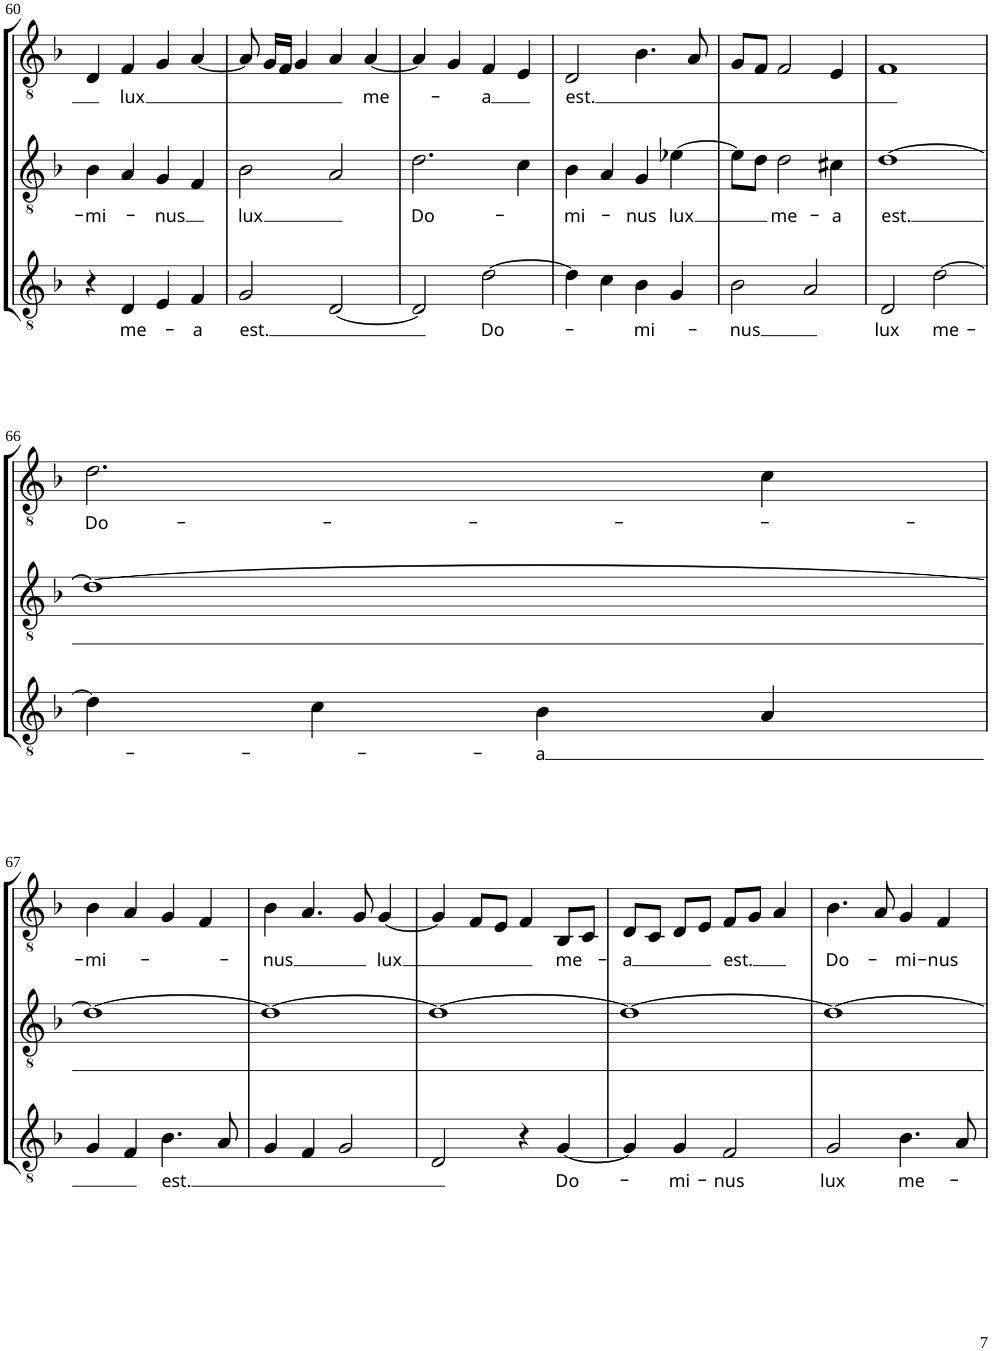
**kern	**text	**kern	**text	**kern	**text
*part3	*part3	*part2	*part2	*part1	*part1
*staff3	*staff3	*staff2	*staff2	*staff1	*staff1
!!LO:PB:g=z
*clefGv2	*	*clefGv2	*	*clefGv2	*
*k[b-]	*	*k[b-]	*	*k[b-]	*
*d:	*	*d:	*	*d:	*
*M2/2	*	*M2/2	*	*M2/2	*
*met(c|)	*	*met(c|)	*	*met(c|)	*
=60	=60	=60	=60	=60	=60
!	!	!	!LO:LY:b	!	!
4r	.	4B-\	-mi-	4D/	.
!	!LO:LY:b	!	!	!	!LO:LY:b
4D/	me-	4A/	.	4F/	lux
!	!	!	!LO:LY:b	!	!
4E/	.	4G/	-nus	4G/	.
!	!LO:LY:b	!	!	!	!
4F/	-a	4F/	.	[4A/	.
=61	=61	=61	=61	=61	=61
!	!LO:LY:b	!	!LO:LY:b	!	!
2G/	est.	2B-\	lux	8A/]	.
.	.	.	.	16G/LL	.
.	.	.	.	16F/JJ	.
.	.	.	.	4G/	.
[2D/	.	2A/	.	4A/	.
!	!	!	!	!	!LO:LY:b
.	.	.	.	[4A/	me-
=62	=62	=62	=62	=62	=62
!	!	!	!LO:LY:b	!	!
2D/]	.	2.d\	Do-	4A/]	.
.	.	.	.	4G/	.
!	!LO:LY:b	!	!	!	!LO:LY:b
[2d\	Do-	.	.	4F/	-a
.	.	4c\	.	4E/	.
=63	=63	=63	=63	=63	=63
!	!	!	!LO:LY:b	!	!LO:LY:b
4d\]	.	4B-\	-mi-	2D/	est.
4c\	.	4A/	.	.	.
!	!LO:LY:b	!	!LO:LY:b	!	!
4B-\	-mi-	4G/	-nus	4.B-\	.
!	!	!	!LO:LY:b	!	!
4G/	.	[4e-X\	lux	.	.
.	.	.	.	8A/	.
=64	=64	=64	=64	=64	=64
!	!LO:LY:b	!	!	!	!
2B-\	-nus	8e-\L]	.	8G/L	.
.	.	8d\J	.	8F/J	.
!	!	!	!LO:LY:b	!	!
.	.	2d\	me-	2F/	.
2A/	.	.	.	.	.
!	!	!	!LO:LY:b	!	!
.	.	4c#X\	-a	4E/	.
=65	=65	=65	=65	=65	=65
!	!LO:LY:b	!	!LO:LY:b	!	!
2D/	lux	[1d	est.	1F	.
!	!LO:LY:b	!	!	!	!
[2d\	me-	.	.	.	.
!!LO:LB:g=z
=66	=66	=66	=66	=66	=66
!	!	!	!	!	!LO:LY:b
4d\]	.	1d_	.	2.d\	Do-
4c\	.	.	.	.	.
!	!LO:LY:b	!	!	!	!
4B-\	-a	.	.	.	.
4A/	.	.	.	4c\	.
!!LO:LB:g=z
=67	=67	=67	=67	=67	=67
!	!	!	!	!	!LO:LY:b
4G/	.	1d_	.	4B-\	-mi-
4F/	.	.	.	4A/	.
!	!LO:LY:b	!	!	!	!
4.B-\	est.	.	.	4G/	.
.	.	.	.	4F/	.
8A/	.	.	.	.	.
=68	=68	=68	=68	=68	=68
!	!	!	!	!	!LO:LY:b
4G/	.	1d_	.	4B-\	-nus
4F/	.	.	.	4.A/	.
2G/	.	.	.	.	.
.	.	.	.	8G/	.
!	!	!	!	!	!LO:LY:b
.	.	.	.	[4G/	lux
=69	=69	=69	=69	=69	=69
2D/	.	1d_	.	4G/]	.
.	.	.	.	8F/L	.
.	.	.	.	8E/J	.
4r	.	.	.	4F/	.
!	!LO:LY:b	!	!	!	!LO:LY:b
[4G/	Do-	.	.	8BB-/L	me-
.	.	.	.	8C/J	.
=70	=70	=70	=70	=70	=70
!	!	!	!	!	!LO:LY:b
4G/]	.	1d_	.	8D/L	-a
.	.	.	.	8C/J	.
!	!LO:LY:b	!	!	!	!
4G/	-mi-	.	.	8D/L	.
.	.	.	.	8E/J	.
!	!LO:LY:b	!	!	!	!LO:LY:b
2F/	-nus	.	.	8F/L	est.
.	.	.	.	8G/J	.
.	.	.	.	4A/	.
=71	=71	=71	=71	=71	=71
!	!LO:LY:b	!	!	!	!LO:LY:b
2G/	lux	1d_	.	4.B-\	Do-
.	.	.	.	8A/	.
!	!LO:LY:b	!	!	!	!LO:LY:b
4.B-\	me-	.	.	4G/	-mi-
!	!	!	!	!	!LO:LY:b
.	.	.	.	4F/	-nus
8A/	.	.	.	.	.
=	=	=	=	=	=
*-	*-	*-	*-	*-	*-
